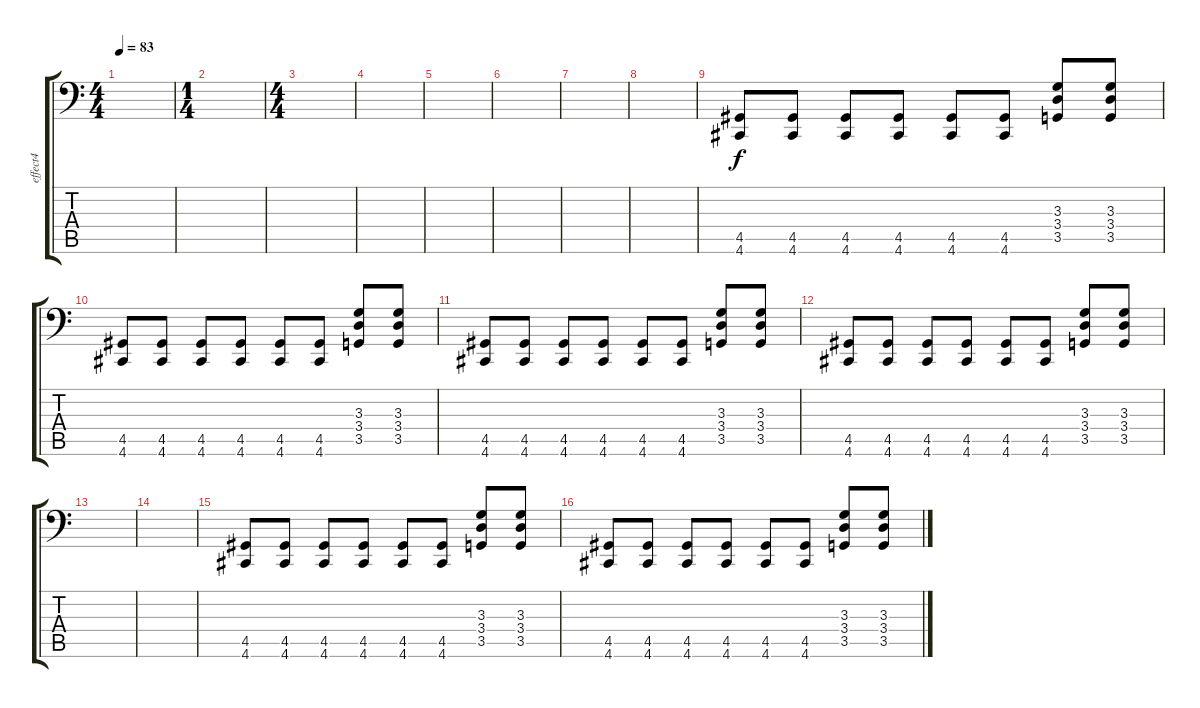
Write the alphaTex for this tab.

\track ("effect4" "effect4") {instrument tremolostrings}
\staff {score tabs}
\tuning (Db4 Ab3 E3 B2 E2 A1) {hide}
\ts (4 4)
\tempo 83
\clef f4
\ks c
|
\ts (1 4)
|
\ts (4 4)
|
|
|
|
|
|
(4.5 4.6).8 (4.5 4.6).8 (4.5 4.6).8 (4.5 4.6).8 (4.5 4.6).8 (4.5 4.6).8 (3.3 3.4 3.5).8 (3.3 3.4 3.5).8 |
(4.5 4.6).8 (4.5 4.6).8 (4.5 4.6).8 (4.5 4.6).8 (4.5 4.6).8 (4.5 4.6).8 (3.3 3.4 3.5).8 (3.3 3.4 3.5).8 |
(4.5 4.6).8 (4.5 4.6).8 (4.5 4.6).8 (4.5 4.6).8 (4.5 4.6).8 (4.5 4.6).8 (3.3 3.4 3.5).8 (3.3 3.4 3.5).8 |
(4.5 4.6).8 (4.5 4.6).8 (4.5 4.6).8 (4.5 4.6).8 (4.5 4.6).8 (4.5 4.6).8 (3.3 3.4 3.5).8 (3.3 3.4 3.5).8 |
|
|
(4.5 4.6).8 (4.5 4.6).8 (4.5 4.6).8 (4.5 4.6).8 (4.5 4.6).8 (4.5 4.6).8 (3.3 3.4 3.5).8 (3.3 3.4 3.5).8 |
(4.5 4.6).8 (4.5 4.6).8 (4.5 4.6).8 (4.5 4.6).8 (4.5 4.6).8 (4.5 4.6).8 (3.3 3.4 3.5).8 (3.3 3.4 3.5).8
